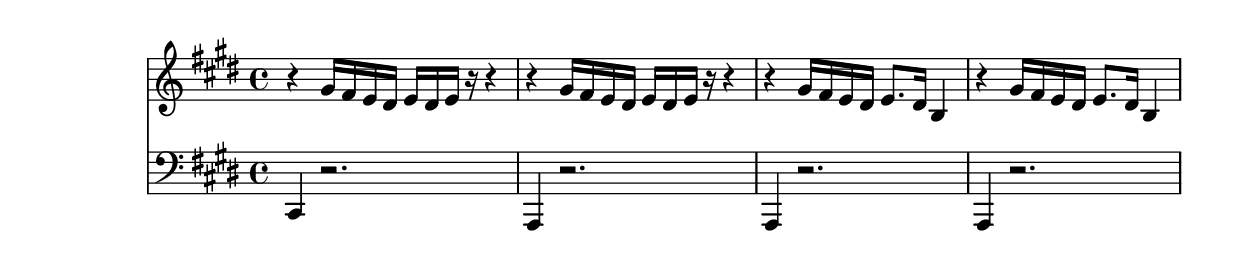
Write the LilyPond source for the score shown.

\version "2.20.0"

\score{
<<
    \new Staff \relative 
	{ 
		\key cis \minor
		r4 gis'16 fis16 e16 dis16 e16 dis16 e16 r16 r4
		r4 gis16 fis16 e16 dis16 e16 dis16 e16 r16 r4
		r4 gis16 fis16 e16 dis16 e8. dis16 b4
		r4 gis'16 fis16 e16 dis16 e8. dis16 b4

	}

	\new Staff \relative 
	{ 
		\clef bass
		\key cis \minor
		cis,4 r2. 
		a4 r2.
		a4 r2.
		a4 r2.
	}
>>

}

%dunno if im geeking out
%don't lknoe if im freaking out
